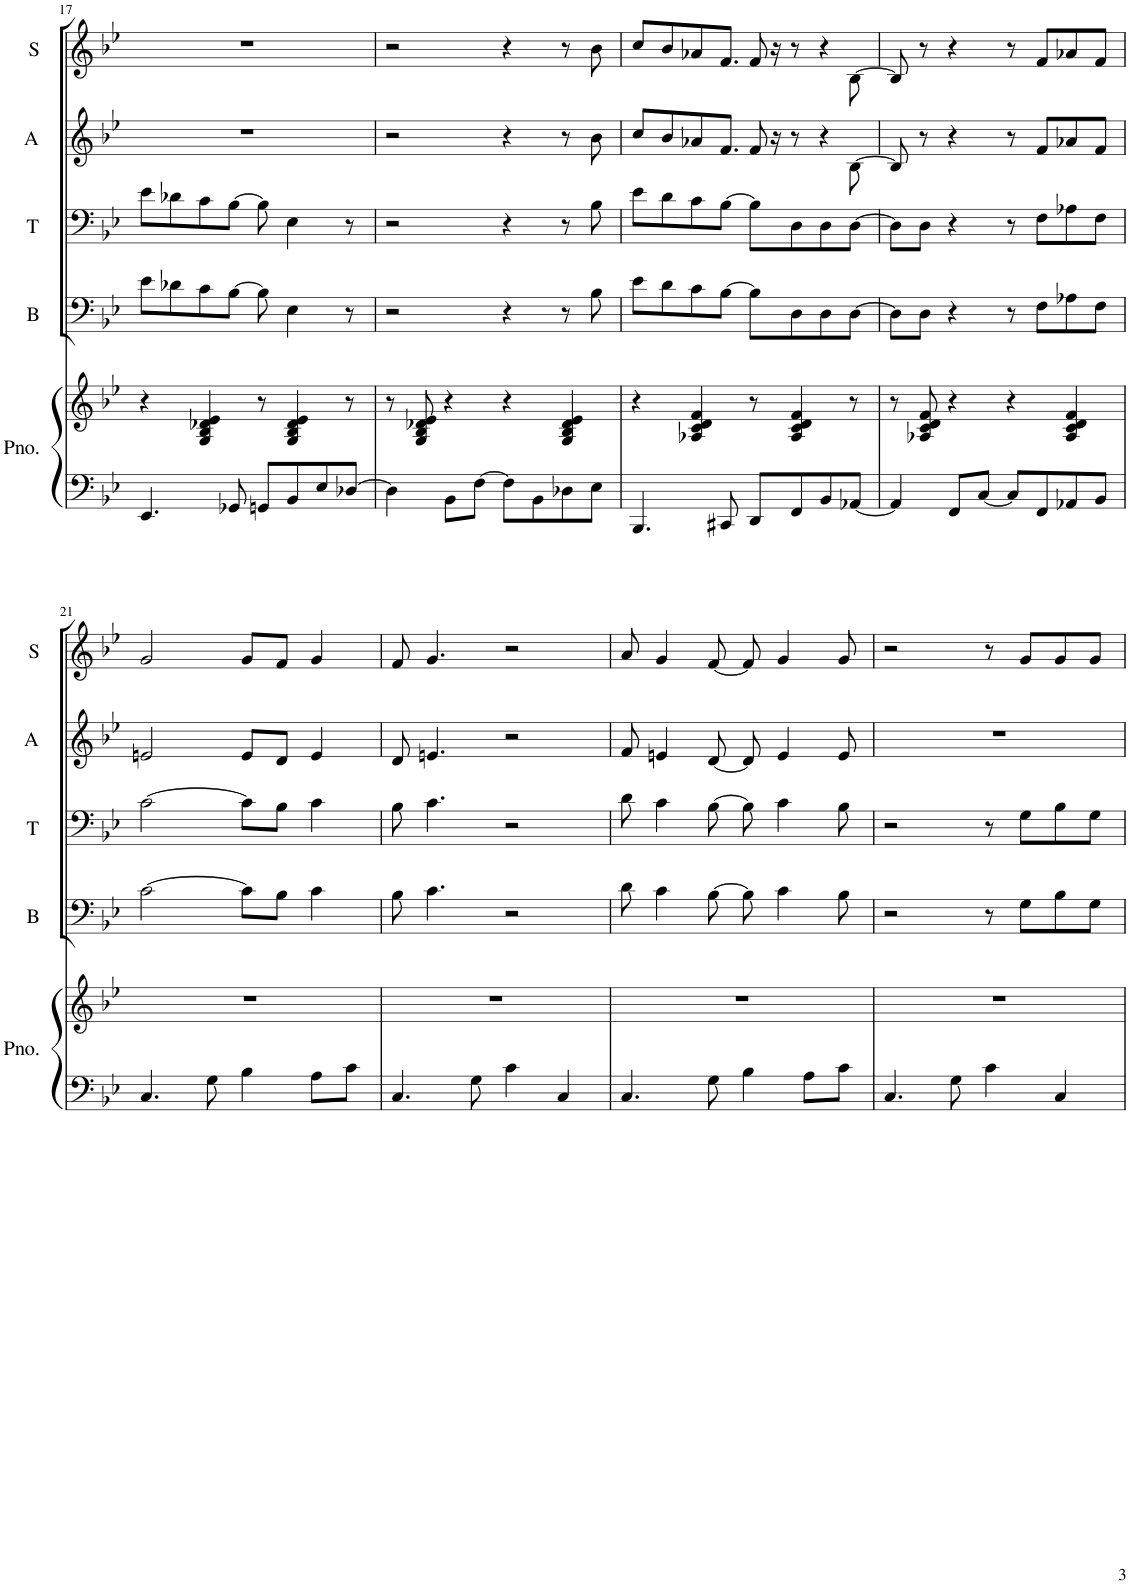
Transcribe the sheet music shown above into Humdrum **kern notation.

**kern	**kern	**kern	**kern	**kern	**kern
*part5	*part5	*part4	*part3	*part2	*part1
*staff6	*staff5	*staff4	*staff3	*staff2	*staff1
*I"Piano	*	*I"Bass	*I"Tenor	*I"Alto	*I"Soprano
*I'Pno.	*	*I'B	*I'T	*I'A	*I'S
!!LO:PB:g=z
*clefF4	*clefG2	*clefF4	*clefF4	*clefG2	*clefG2
*k[b-e-]	*k[b-e-]	*k[b-e-]	*k[b-e-]	*k[b-e-]	*k[b-e-]
*M4/4	*M4/4	*M4/4	*M4/4	*M4/4	*M4/4
=17	=17	=17	=17	=17	=17
4.EE-/	4r	8e-\L	8e-\L	1r	1r
.	.	8d-X\	8d-X\	.	.
.	4G/ 4B-/ 4d-X/ 4e-/	8c\	8c\	.	.
8GG-X/	.	[8B-\J	[8B-\J	.	.
8GGn/L	8r	8B-\]	8B-\]	.	.
8BB-/	4G/ 4B-/ 4d-/ 4e-/	4E-\	4E-\	.	.
8E-/	.	.	.	.	.
[8D-X/J	8r	8r	8r	.	.
=18	=18	=18	=18	=18	=18
4D-\]	8r	2r	2r	2r	2r
.	8G/ 8B-/ 8d-X/ 8e-/	.	.	.	.
8BB-\L	4r	.	.	.	.
[8F\J	.	.	.	.	.
8F\L]	4r	4r	4r	4r	4r
8BB-\	.	.	.	.	.
8D-X\	4G/ 4B-/ 4d-/ 4e-/	8r	8r	8r	8r
8E-\J	.	8B-\	8B-\	8b-\	8b-\
=19	=19	=19	=19	=19	=19
4.BBB-/	4r	8e-\L	8e-\L	8cc/L	8cc/L
.	.	8d\	8d\	8b-/	8b-/
.	4A-X/ 4c/ 4d/ 4f/	8c\	8c\	8a-X/	8a-X/
8CC#X/	.	[8B-\J	[8B-\J	8.f/J	8.f/J
8DD/L	8r	8B-\L]	8B-\L]	.	.
.	.	.	.	8f/	8f/
8FF/	4A-/ 4c/ 4d/ 4f/	8D\	8D\	.	.
.	.	.	.	16r	16r
8BB-/	.	8D\	8D\	8r	8r
[8AA-X/J	8r	[8D\J	[8D\J	4r	4r
4ryy	4ryy	4ryy	4ryy	.	.
.	.	.	.	[8B-\	[8B-\
=20	=20	=20	=20	=20	=20
4AA-/]	8r	8D\L]	8D\L]	8B-/]	8B-/]
.	8A-X/ 8c/ 8d/ 8f/	8D\J	8D\J	8r	8r
8FF/L	4r	4r	4r	4r	4r
[8C/J	.	.	.	.	.
8C/L]	4r	8r	8r	8r	8r
8FF/	.	8F\L	8F\L	8f/L	8f/L
8AA-X/	4A-/ 4c/ 4d/ 4f/	8A-X\	8A-X\	8a-X/	8a-X/
8BB-/J	.	8F\J	8F\J	8f/J	8f/J
!!LO:LB:g=z
=21	=21	=21	=21	=21	=21
4.C/	1r	[2c\	[2c\	2en/	2g/
8G\	.	.	.	.	.
4B-\	.	8c\L]	8c\L]	8e/L	8g/L
.	.	8B-\J	8B-\J	8d/J	8f/J
8A\L	.	4c\	4c\	4e/	4g/
8c\J	.	.	.	.	.
=22	=22	=22	=22	=22	=22
4.C/	1r	8B-\	8B-\	8d/	8f/
.	.	4.c\	4.c\	4.en/	4.g/
8G\	.	.	.	.	.
4c\	.	2r	2r	2r	2r
4C/	.	.	.	.	.
=23	=23	=23	=23	=23	=23
4.C/	1r	8d\	8d\	8f/	8a/
.	.	4c\	4c\	4en/	4g/
8G\	.	[8B-\	[8B-\	[8d/	[8f/
4B-\	.	8B-\]	8B-\]	8d/]	8f/]
.	.	4c\	4c\	4e/	4g/
8A\L	.	.	.	.	.
8c\J	.	8B-\	8B-\	8e/	8g/
=24	=24	=24	=24	=24	=24
4.C/	1r	2r	2r	1r	2r
8G\	.	.	.	.	.
4c\	.	8r	8r	.	8r
.	.	8G\L	8G\L	.	8g/L
4C/	.	8B-\	8B-\	.	8g/
.	.	8G\J	8G\J	.	8g/J
=	=	=	=	=	=
*-	*-	*-	*-	*-	*-
